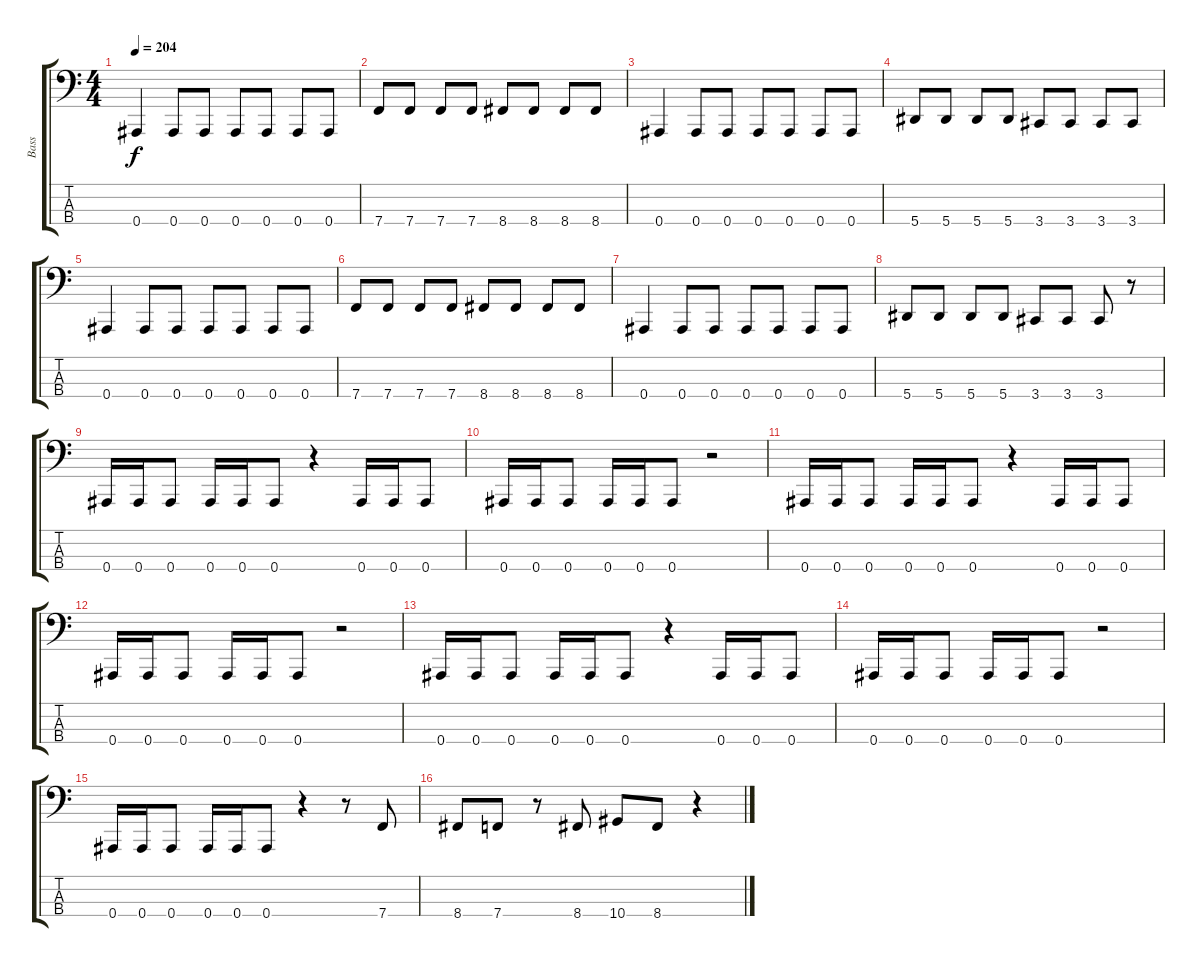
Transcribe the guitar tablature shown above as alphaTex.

\track ("Bass" "Bass") {instrument electricbassfinger}
\staff {score tabs}
\tuning (Eb2 Bb1 F1 Bb0) {hide}
\ts (4 4)
\tempo 204
\clef f4
\ks c
0.4.4{dy f} 0.4.8 0.4.8 0.4.8 0.4.8 0.4.8 0.4.8 |
7.4.8 7.4.8 7.4.8 7.4.8 8.4.8 8.4.8 8.4.8 8.4.8 |
0.4.4 0.4.8 0.4.8 0.4.8 0.4.8 0.4.8 0.4.8 |
5.4.8 5.4.8 5.4.8 5.4.8 3.4.8 3.4.8 3.4.8 3.4.8 |
0.4.4 0.4.8 0.4.8 0.4.8 0.4.8 0.4.8 0.4.8 |
7.4.8 7.4.8 7.4.8 7.4.8 8.4.8 8.4.8 8.4.8 8.4.8 |
0.4.4 0.4.8 0.4.8 0.4.8 0.4.8 0.4.8 0.4.8 |
5.4.8 5.4.8 5.4.8 5.4.8 3.4.8 3.4.8 3.4.8 r.8 |
0.4.16 0.4.16 0.4.8 0.4.16 0.4.16 0.4.8 r.4 0.4.16 0.4.16 0.4.8 |
0.4.16 0.4.16 0.4.8 0.4.16 0.4.16 0.4.8 r.2 |
0.4.16 0.4.16 0.4.8 0.4.16 0.4.16 0.4.8 r.4 0.4.16 0.4.16 0.4.8 |
0.4.16 0.4.16 0.4.8 0.4.16 0.4.16 0.4.8 r.2 |
0.4.16 0.4.16 0.4.8 0.4.16 0.4.16 0.4.8 r.4 0.4.16 0.4.16 0.4.8 |
0.4.16 0.4.16 0.4.8 0.4.16 0.4.16 0.4.8 r.2 |
0.4.16 0.4.16 0.4.8 0.4.16 0.4.16 0.4.8 r.4 r.8 7.4.8 |
8.4.8 7.4.8 r.8 8.4.8 10.4.8 8.4.8 r.4
